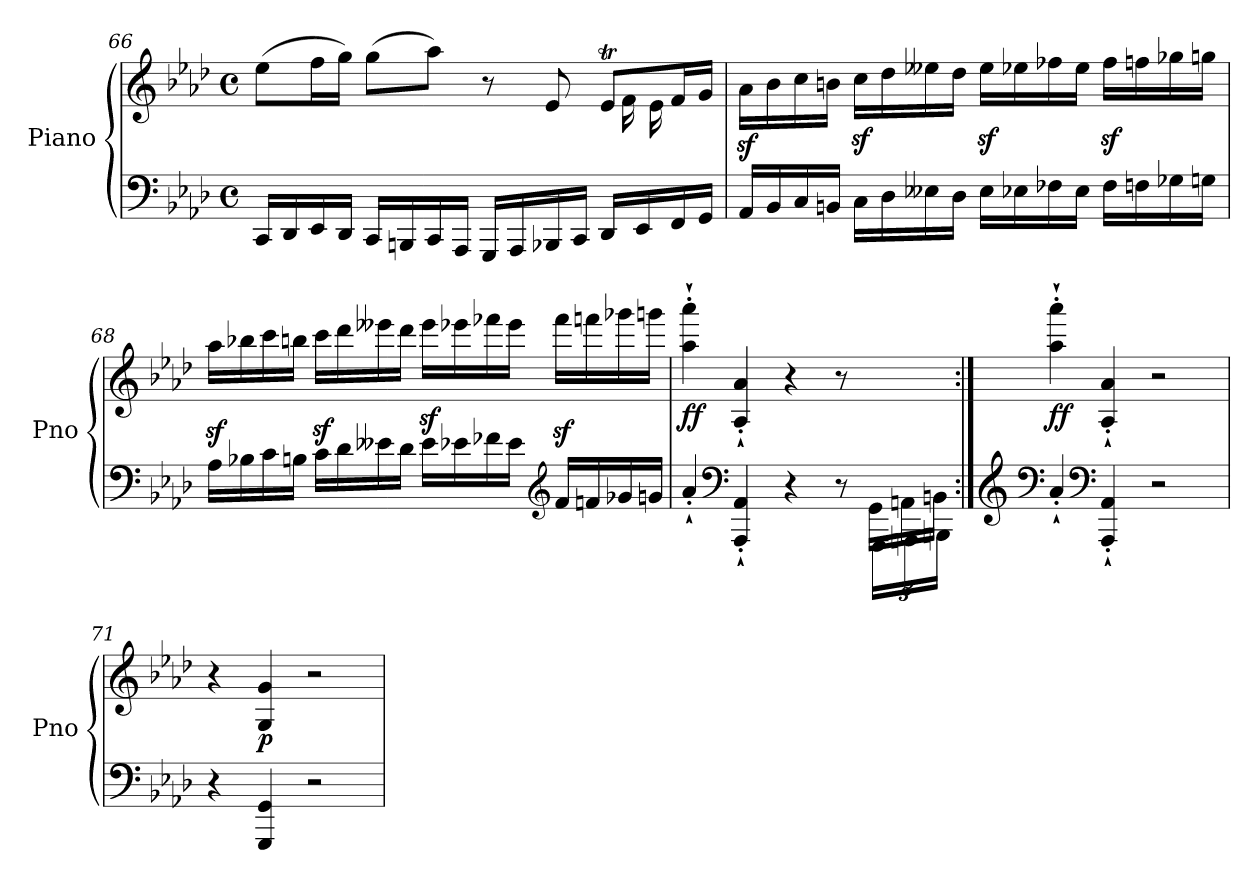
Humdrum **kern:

**kern	**kern	**dynam
*part1	*part1	*part1
*staff2	*staff1	*staff1/2
*I"Piano	*	*
*I'Pno	*	*
*clefF4	*clefG2	*
*k[b-e-a-d-]	*k[b-e-a-d-]	*
*M4/4	*M4/4	*
*met(c)	*met(c)	*
=66	=66	=66
*	*^	*
16CC/LL	(>8ee-\L	2.ryy	.
16DD-/	.	.	.
16EE-/	16ff\L	.	.
16DD-/JJ	16gg\JJ)	.	.
16CC/LL	(>8gg\L	.	.
16BBBn/	.	.	.
16CC/	8aa-\J)	.	.
16AAA-/JJ	.	.	.
16GGG/LL	8r	.	.
16AAA-/	.	.	.
16BBB-X/	8e-/	.	.
16CC/JJ	.	.	.
*	*	*Xtuplet	*
16DD-/LL	8e-T/L	24ryy	.
.	.	24f	.
16EE-/	.	.	.
.	.	24e-	.
16FF/	16f/L	8ryy	.
16GG/JJ	16g/JJ	.	.
*	*v	*v	*
!!LO:LB:g=z
=67	=67	=67
16AA-/LL	16a-z<\LL	.
16BB-/	16b-\	.
16C/	16cc\	.
16BBn/JJ	16bn\JJ	.
16C\LL	16ccz<\LL	.
16D-\	16dd-\	.
16E--X\	16ee--X\	.
16D-\JJ	16dd-\JJ	.
16E--\LL	16ee--z<\LL	.
16E-X\	16ee-X\	.
16F-X\	16ff-X\	.
16E-\JJ	16ee-\JJ	.
16F-\LL	16ff-z<\LL	.
16Fn\	16ffn\	.
16G-X\	16gg-X\	.
16Gn\JJ	16ggn\JJ	.
=68	=68	=68
16A-\LL	16aa-z<\LL	.
16B-X\	16bb-X\	.
16c\	16ccc\	.
16Bn\JJ	16bbn\JJ	.
16c\LL	16cccz<\LL	.
16d-\	16ddd-\	.
16e--X\	16eee--X\	.
16d-\JJ	16ddd-\JJ	.
16e--\LL	16eee--z<\LL	.
16e-X\	16eee-X\	.
16f-X\	16fff-X\	.
16e-\JJ	16eee-\JJ	.
*clefG2	*	*
16f-/LL	16fff-z<\LL	.
16fn/	16fffn\	.
16g-X/	16ggg-X\	.
16gn/JJ	16gggn\JJ	.
!!LO:LB:g=z
=69	=69	=69
*^	*	*
!	!	!	!LO:DY:b
2..ryy	4a-'`/	4aa-\'` 4aaa-\'`	ff
*clefF4	*	*	*
.	4AAA-/'` 4AA-/'`	4A-/'` 4a-/'`	.
.	4r	4r	.
.	8r	8r	.
*Xbrackettup	*	*	*
24GG\LL	24GGG\LL	8ryy	.
24AAn\	24AAAn\	.	.
24BBn\JJ	24BBBn\JJ	.	.
*v	*v	*	*
=70:|!	=70:|!	=70:|!
*clefG2	*	*
*^	*	*
!	!	!	!LO:DY:b
*v	*v	*	*
4a-'`/	4aa-\'` 4aaa-\'`	ff
*clefF4	*	*
4AAA-/'` 4AA-/'`	4A-/'` 4a-/'`	.
2r	2r	.
=71	=71	=71
4r	4r	.
!	!	!LO:DY:b
4GGG/ 4GG/	4G/ 4g/	p
2r	2r	.
=	=	=
*-	*-	*-
